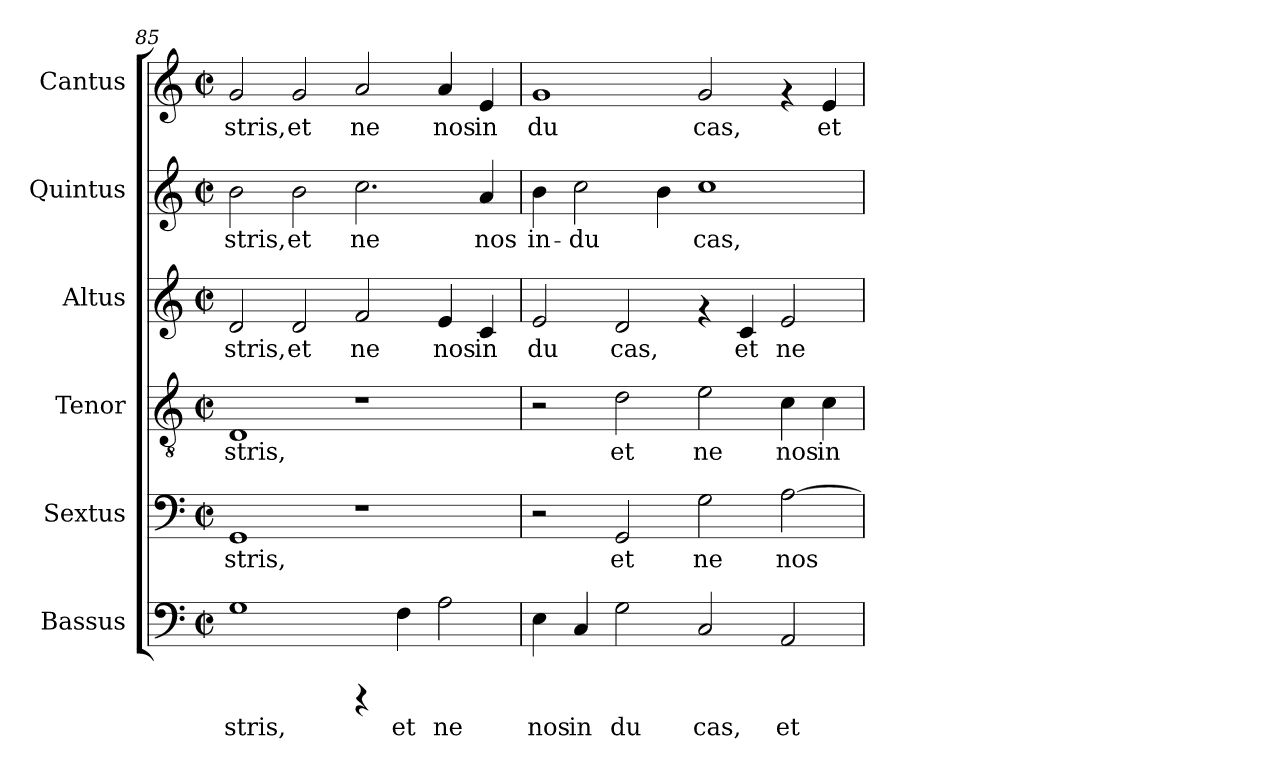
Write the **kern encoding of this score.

**kern	**text	**kern	**text	**kern	**text	**kern	**text	**kern	**text	**kern	**text
*part6	*part6	*part5	*part5	*part4	*part4	*part3	*part3	*part2	*part2	*part1	*part1
*staff6	*staff6	*staff5	*staff5	*staff4	*staff4	*staff3	*staff3	*staff2	*staff2	*staff1	*staff1
*I"Bassus	*	*I"Sextus	*	*I"Tenor	*	*I"Altus	*	*I"Quintus	*	*I"Cantus	*
!!LO:LB:g=z
*clefF4	*	*clefF4	*	*clefGv2	*	*clefG2	*	*clefG2	*	*clefG2	*
*k[]	*	*k[]	*	*k[]	*	*k[]	*	*k[]	*	*k[]	*
*C:	*	*C:	*	*C:	*	*C:	*	*C:	*	*C:	*
*M2/2	*	*M2/2	*	*M2/2	*	*M2/2	*	*M2/2	*	*M2/2	*
*met(c|)	*	*met(c|)	*	*met(c|)	*	*met(c|)	*	*met(c|)	*	*met(c|)	*
=85	=85	=85	=85	=85	=85	=85	=85	=85	=85	=85	=85
!	!LO:LY:b:cj	!	!LO:LY:b:cj	!	!LO:LY:b:cj	!	!LO:LY:b:cj	!	!LO:LY:b:cj	!	!LO:LY:b:cj
1G	-stris,	1GG	stris,	1D	stris,	2d/	stris,	2b\	-stris,	2g/	stris,
!	!	!	!	!	!	!	!LO:LY:b:cj	!	!LO:LY:b:cj	!	!LO:LY:b:cj
.	.	.	.	.	.	2d/	et	2b\	et	2g/	et
!	!	!	!	!	!	!	!LO:LY:b:cj	!	!LO:LY:b:cj	!	!LO:LY:b:cj
4rCCC	.	1r	.	1r	.	2f/	ne	2.cc\	ne	2a/	ne
!	!LO:LY:b:cj	!	!	!	!	!	!	!	!	!	!
4F\	et	.	.	.	.	.	.	.	.	.	.
!	!LO:LY:b:cj	!	!	!	!	!	!LO:LY:b:cj	!	!	!	!LO:LY:b:cj
2A\	ne	.	.	.	.	4e/	nos	.	.	4a/	nos
!	!	!	!	!	!	!	!LO:LY:b:cj	!	!LO:LY:b:cj	!	!LO:LY:b:cj
.	.	.	.	.	.	4c/	in	4a/	nos	4e/	in
=86	=86	=86	=86	=86	=86	=86	=86	=86	=86	=86	=86
!	!LO:LY:b:cj	!	!	!	!	!	!LO:LY:b:cj	!	!LO:LY:b:cj	!	!LO:LY:b:cj
4E\	nos	2r	.	2r	.	2e/	du	4b\	in-	1g	du
!	!LO:LY:b:cj	!	!	!	!	!	!	!	!LO:LY:b:cj	!	!
4C/	in	.	.	.	.	.	.	2cc\	-du-	.	.
!	!LO:LY:b:cj	!	!LO:LY:b:cj	!	!LO:LY:b:cj	!	!LO:LY:b:cj	!	!	!	!
2G\	du	2GG/	et	2d\	et	2d/	cas,	.	.	.	.
!	!	!	!	!	!	!	!	!	!LO:LY:b:cj	!	!
.	.	.	.	.	.	.	.	4b\	--	.	.
!	!LO:LY:b:cj	!	!LO:LY:b:cj	!	!LO:LY:b:cj	!	!	!	!LO:LY:b:cj	!	!LO:LY:b:cj
2C/	cas,	2G\	ne	2e\	ne	4rf	.	1cc	-cas,	2g/	cas,
!	!	!	!	!	!	!	!LO:LY:b:cj	!	!	!	!
.	.	.	.	.	.	4c/	et	.	.	.	.
!	!LO:LY:b:cj	!	!LO:LY:b:cj	!	!LO:LY:b:cj	!	!LO:LY:b:cj	!	!	!	!
2AA/	et	[>2A\	nos	4c\	nos	2e/	ne	.	.	4rf	.
!	!	!	!	!	!LO:LY:b:cj	!	!	!	!	!	!LO:LY:b:cj
.	.	.	.	4c\	in	.	.	.	.	4e/	et
=	=	=	=	=	=	=	=	=	=	=	=
*-	*-	*-	*-	*-	*-	*-	*-	*-	*-	*-	*-
